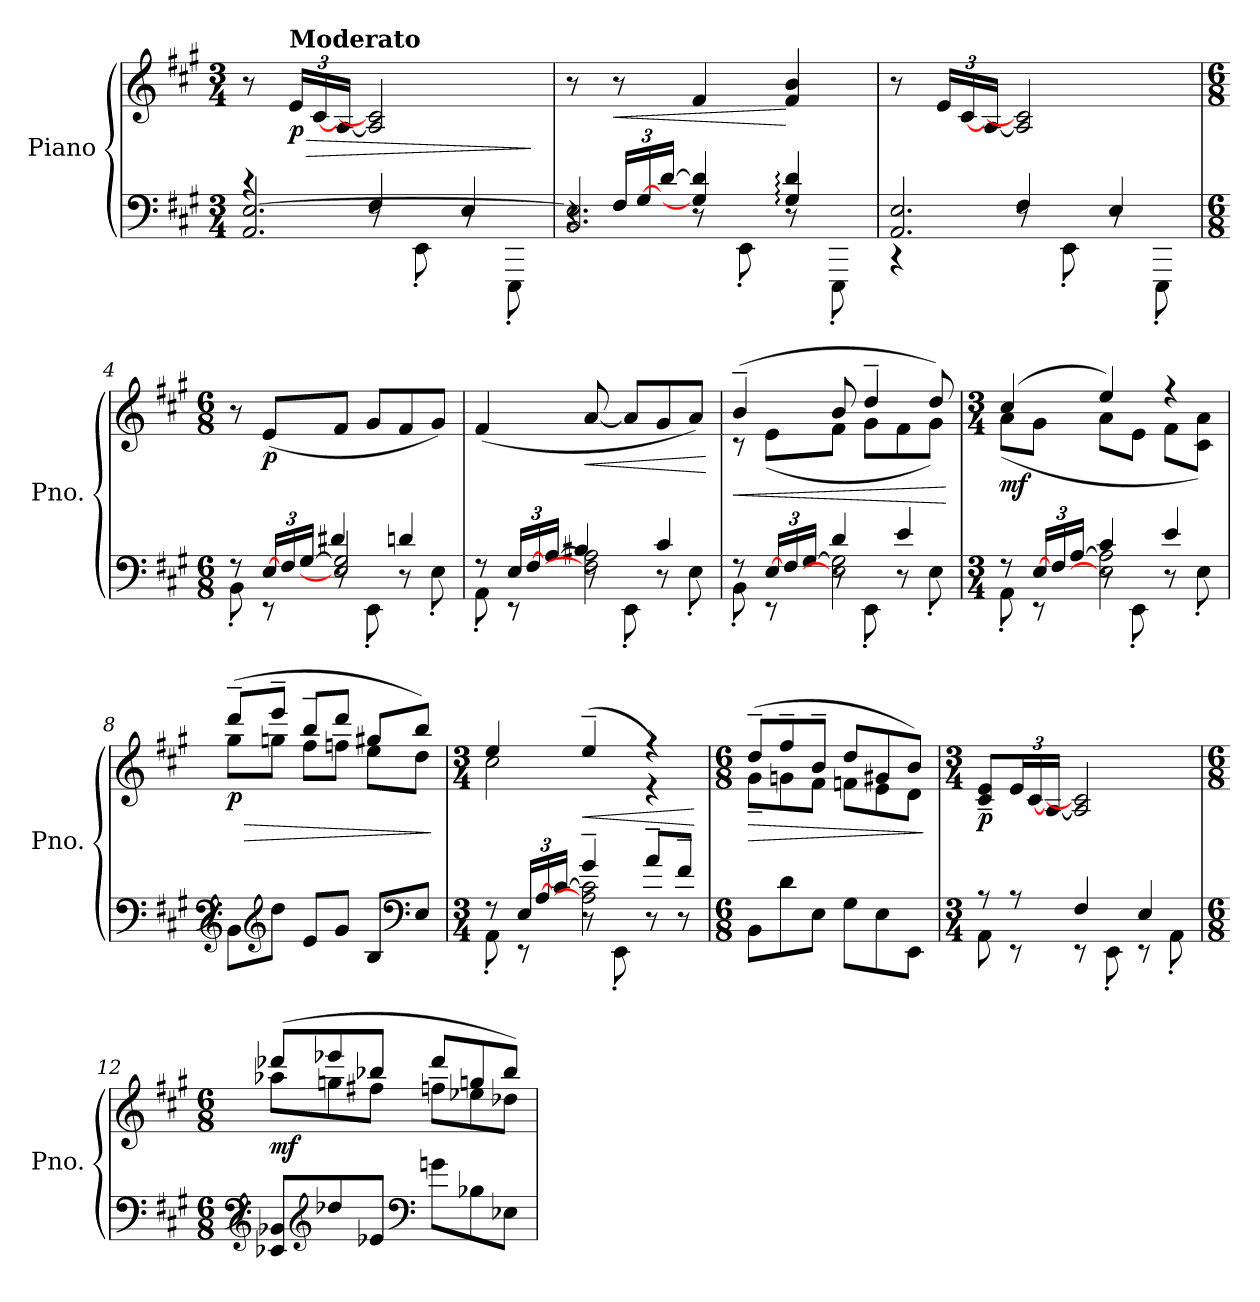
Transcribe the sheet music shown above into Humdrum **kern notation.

**kern	**kern	**dynam
*part1	*part1	*part1
*staff2	*staff1	*staff1/2
*I"Piano	*	*
*I'Pno.	*	*
*clefF4	*clefG2	*
*k[f#c#g#]	*k[f#c#g#]	*
*M3/4	*M3/4	*
=1	=1	=1
*^	*	*
*	*^	*	*
4ryy	4r	2.AA/ [2.E/	8r	.
*	*	*	*Xbrackettup	*
!	!	!	!LO:TX:a:B:t=Moderato	!
!	!	!	!	!LO:HP:b
!	!	!	!	!LO:DY:n=1:b
.	.	.	(<24e/LL	> p
.	.	.	[24c#/	.
.	.	.	[24A/JJ	.
4F#/)	8r	.	2A/] 2c#/]	.
.	8EE'\	.	.	.
4E/	8r	.	.	.
.	8EEE'\	.	.	.
*v	*v	*v	*	*
.	.	]
=2	=2	=2
*^	*	*
*	*^	*	*
2.BB/ 2.E/]	4r	8ryy	8r	.
*	*	*Xbrackettup	*	*
!	!	!	!	!LO:HP:b
.	.	24F#/LL	8r	<
.	.	[24G#/	.	.
.	.	[24d/JJ	.	.
.	8r	4G#/] 4d/]	(4f#/	.
.	8EE'\	.	.	.
.	8r	4G#/: 4d/:	(4f#/ 4b/	[
.	8EEE'\	.	.	.
=3	=3	=3	=3	=3
2.AA/ 2.E/	4r	4ryy	8r	.
.	.	.	(<24e/LL	.
.	.	.	[24c#/	.
.	.	.	[24A/JJ	.
.	8r	4F#/)	2A/] 2c#/]	.
.	8EE'\	.	.	.
.	8r	4E/	.	.
.	8EEE'\	.	.	.
!!LO:LB:g=z
=4	=4	=4	=4	=4
*M6/8	*	*	*M6/8	*
8r	8BB'\	4ryy	8r	.
!	!	!	!	!LO:DY:b
[24E/LL	8r	.	(<8e/L	p
24F#/	.	.	.	.
[24G#/JJ	.	.	.	.
2E/] 2G#/]	8r	4d#X/	8f#/J	.
.	8EE'\	.	8g#/L	.
.	8r	4dn/	8f#/	.
.	8E'\	.	8g#/J)	.
=5	=5	=5	=5	=5
8r	8AA'\	4ryy	(<4f#/	.
24E/LL	8r	.	.	.
[24F#/	.	.	.	.
[24A/JJ	.	.	.	.
!	!	!	!	!LO:HP:b
2F#\] 2A\]	8r	4B#X/	[8a/	<
.	8EE'\	.	8a/L]	.
.	8r	4c#/	8g#/	.
.	8E'\	.	8a/J)	.
*v	*v	*v	*	*
.	.	[
=6	=6	=6
*^	*	*
*	*^	*	*
!	!	!	!	!LO:HP:b
*	*	*	*^	*
8r	8BB'\	4ryy	(>4b~/	8r	<
[24E/LL	8r	.	.	(<8e\L	.
24F#/	.	.	.	.	.
[24G#/JJ	.	.	.	.	.
2E\] 2G#\]	8r	4d/	8b/	8f#\J	.
.	8EE'\	.	4dd~/	8g#\L	.
.	8r	4e/	.	8f#\	.
.	8E'\	.	8dd/)	8g#\J)	.
*v	*v	*v	*	*	*
*	*v	*v	*
.	.	[
=7	=7	=7
*M3/4	*M3/4	*
*^	*^	*
*	*^	*	*	*
!	!	!	!	!	!LO:DY:b
8r	8AA'\	4ryy	(>4cc#/	(<8a\L	mf
[24E/LL	8r	.	.	8g#\J	.
24F#/	.	.	.	.	.
[24A/JJ	.	.	.	.	.
2E\] 2A\]	8r	4c#/	4ee/)	8a\L	.
.	8EE'\	.	.	8e\J	.
.	8r	4e/	4r	8f#\L	.
.	8E'\	.	.	8c#\ 8a\J)	.
*	*v	*v	*	*	*
!!LO:LB:g=z	!!
=8	=8	=8	=8	=8
!	!	!	!	!LO:HP:b
!	!	!	!	!LO:DY:n=1:b
*v	*v	*	*	*
8BB\L	(>8ddd~/L	8gg#\L	> p
*clefG2	*	*	*
8dd\J	8eee~/J	8ggn\J	.
8e/L	8bb~/L	8ff#\L	.
8g#/J	8ddd/J	8ffn\J	.
8B/L	8gg#X/L	8ee\L	.
*clefF4	*	*	*
8E/J	8bb/J)	8dd\J	.
*	*v	*v	*
.	.	]
=9	=9	=9
*M3/4	*M3/4	*
*^	*^	*
*	*^	*	*	*
8r	8AA'\	4ryy	4ee/	2cc#\	.
24E/LL	8r	.	.	.	.
[24A/	.	.	.	.	.
[24c#/JJ	.	.	.	.	.
!	!	!	!	!	!LO:HP:b
2A\] 2c#\]	8r	4g#~/	(>4ee~/	.	<
.	8EE'\	.	.	.	.
.	8r	8a~/L	4r)	4r	.
.	8r	8f#~/J	.	.	.
*v	*v	*v	*	*	*
*	*v	*v	*
.	.	[
=10	=10	=10
*M6/8	*M6/8	*
!	!	!LO:HP:b
*	*^	*
8BB\L	(>8dd~/L	8g#~\L	>
8d\	8ff#~/	8gn\	.
8E\J	8b~/J	8f#\J	.
8G#\L	8dd/L	8fn\L	.
8E\	8g#X/	8e\	.
8EE\J	8b/J)	8d\J	.
*	*v	*v	*
.	.	]
=11	=11	=11
*M3/4	*M3/4	*
*^	*	*
!	!	!	!LO:DY:b
8r	8AA\	8c#/~ 8e/~L	p
8r	8r	(>24e/L	.
.	.	[24c#/	.
.	.	[24A/JJ	.
4F#/	8r	2A/] 2c#/]	.
.	8EE'\	.	.
4E/)	8r	.	.
.	8AA'\	.	.
*v	*v	*	*
!!LO:LB:g=z
=12	=12	=12
*M6/8	*M6/8	*
*^	*^	*
!	!	!	!	!LO:DY:b
*v	*v	*	*	*
8EE-X/ 8BB-X/L	(>8ddd-X/L	8aa-X\L	mf
*clefG2	*	*	*
8dd-X/	8eee-X/	8ggn\	.
8e-X/J	8bb-X/J	8ff#X\J	.
*clefF4	*	*	*
8gn\L	8ddd-/L	8ffn\L	.
8B-X\	8ggn/	8ee-X\	.
8E-X\J	8bb-/J)	8dd-X\J	.
*	*v	*v	*
=	=	=
*-	*-	*-
